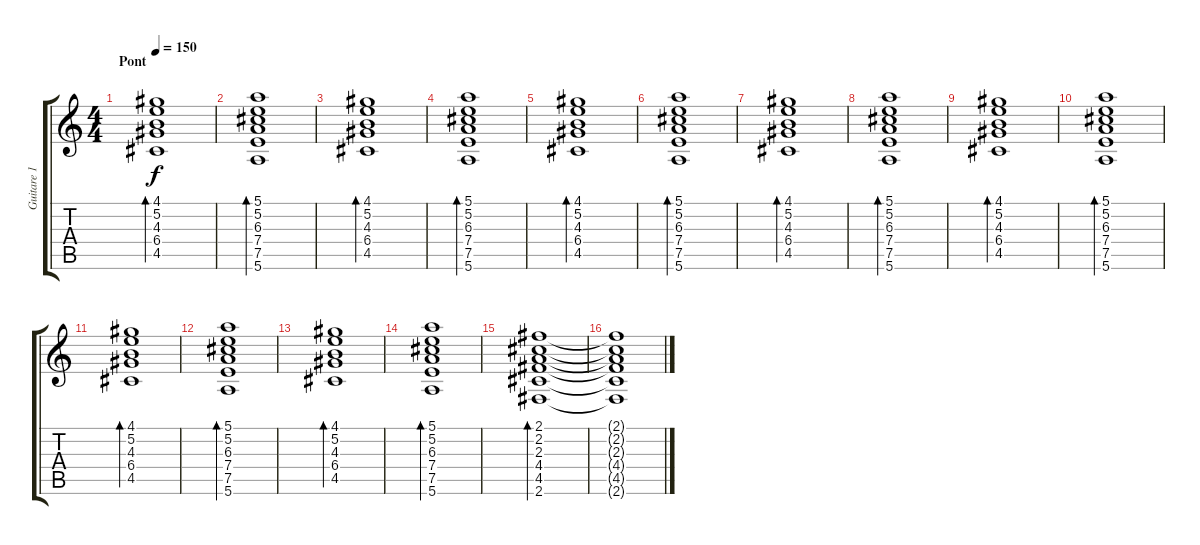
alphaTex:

\track ("Guitare 1" "Guitare 1") {instrument electricguitarclean}
\staff {score tabs}
\tuning (E4 B3 G3 D3 A2 E2) {hide}
\ts (4 4)
\section ("" "Pont")
\tempo 150
\clef g2
\ks c
(4.1 5.2 4.3 6.4 4.5).1{bd 120 dy f} |
(5.1 5.2 6.3 7.4 7.5 5.6).1{bd 120} |
(4.1 5.2 4.3 6.4 4.5).1{bd 120} |
(5.1 5.2 6.3 7.4 7.5 5.6).1{bd 120} |
(4.1 5.2 4.3 6.4 4.5).1{bd 120} |
(5.1 5.2 6.3 7.4 7.5 5.6).1{bd 120} |
(4.1 5.2 4.3 6.4 4.5).1{bd 120} |
(5.1 5.2 6.3 7.4 7.5 5.6).1{bd 120} |
(4.1 5.2 4.3 6.4 4.5).1{bd 120} |
(5.1 5.2 6.3 7.4 7.5 5.6).1{bd 120} |
(4.1 5.2 4.3 6.4 4.5).1{bd 120} |
(5.1 5.2 6.3 7.4 7.5 5.6).1{bd 120} |
(4.1 5.2 4.3 6.4 4.5).1{bd 120} |
(5.1 5.2 6.3 7.4 7.5 5.6).1{bd 120} |
(2.1 2.2 2.3 4.4 4.5 2.6).1{bd 120} |
(2.1{t} 2.2{t} 2.3{t} 4.4{t} 4.5{t} 2.6{t}).1
